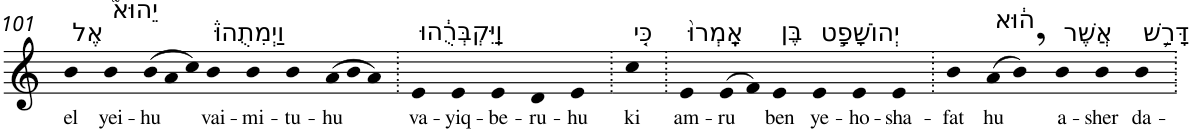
**kern	**text
*part1	*part1
*staff1	*staff1
*I"Piano	*
*I'Pno	*
!!LO:PB:g=z
*clefG2	*
*k[]	*
=101	=101
!LO:TX:a:t=אֶל	!
!	!LO:LY:b
4b	el
!LO:TX:a:t=יֵהוּא֮	!
!	!LO:LY:b
4b	yei-
*Xtuplet	*
!	!LO:LY:b
(>12b	-hu
12a	.
12cc)	.
!LO:TX:a:t=וַיְמִתֻהוּ֒	!
!	!LO:LY:b
4b	vai-
!	!LO:LY:b
4b	-mi-
!	!LO:LY:b
4b	-tu-
!	!LO:LY:b
(>12a	-hu
12b	.
12a)	.
=102.	=102.
!LO:TX:a:t=וַֽיִּקְבְּרֻ֔הוּ	!
!	!LO:LY:b
4e	va-
!	!LO:LY:b
4e	-yiq-
!	!LO:LY:b
4e	-be-
!	!LO:LY:b
4d	-ru-
!	!LO:LY:b
4e	-hu
=103.	=103.
!LO:TX:a:t=כִּ֤י	!
!	!LO:LY:b
4cc	ki
=104.	=104.
!LO:TX:a:t=אָֽמְרוּ֙	!
!	!LO:LY:b
4e	am-
!	!LO:LY:b
(>8e	-ru
8f)	.
!LO:TX:a:t=בֶּן	!
!	!LO:LY:b
4e	ben
!LO:TX:a:t=יְהוֹשָׁפָ֣ט	!
!	!LO:LY:b
4e	ye-
!	!LO:LY:b
4e	-ho-
!	!LO:LY:b
4e	-sha-
=105.	=105.
!	!LO:LY:b
4b	-fat
!LO:TX:a:t=ה֔וּא	!
!	!LO:LY:b
(>8a	hu
8b,)	.
!LO:TX:a:t=אֲשֶׁר	!
!	!LO:LY:b
4b	a-
!	!LO:LY:b
4b	-sher
!LO:TX:a:t=דָּרַ֥שׁ	!
!	!LO:LY:b
4b	da-
=.	=.
*-	*-
